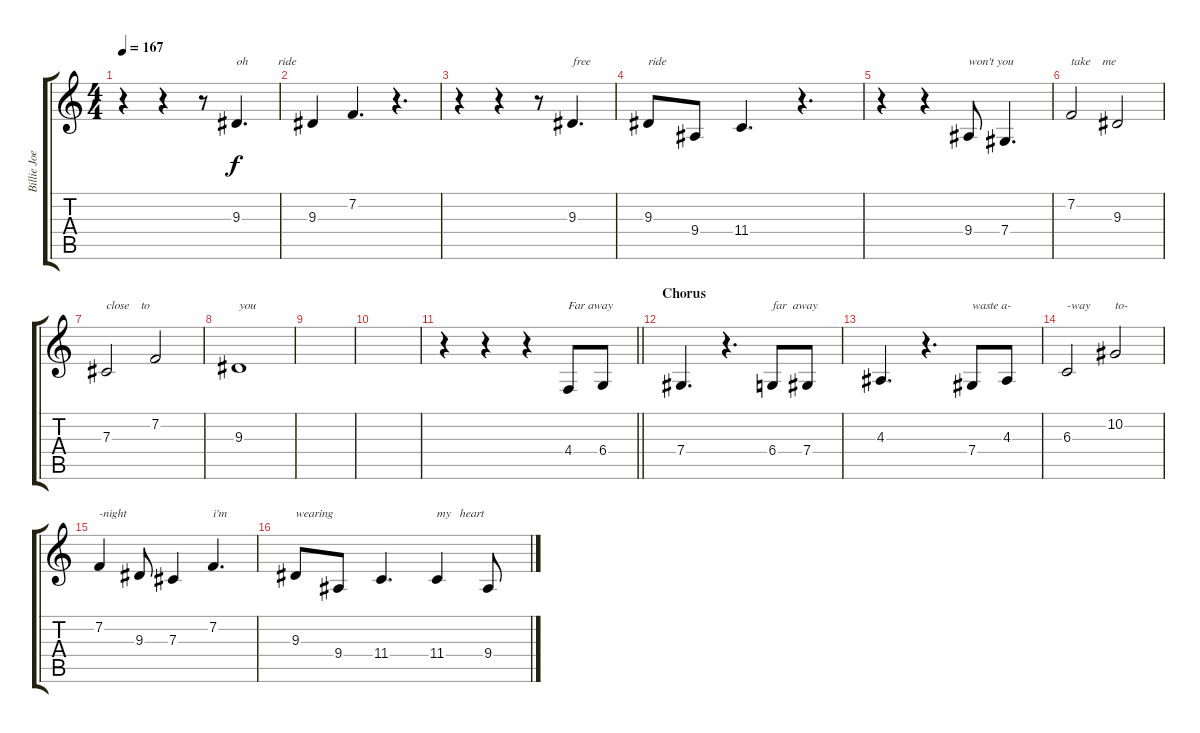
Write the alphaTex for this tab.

\track ("Billie Joe Armstrong - Vocals" "Billie Joe") {instrument altosax}
\staff {score tabs}
\tuning (Eb4 Bb3 Gb3 Db3 Ab2 Eb2) {hide}
\ts (4 4)
\tempo 167
\clef g2
\ks c
r.4{dy f} r.4 r.8 9.3.4{d txt "oh          ride"} |
9.3.4 7.2.4{d} r.4{d} |
r.4 r.4 r.8 9.3.4{d txt "free"} |
9.3.8{txt "ride"} 9.4.8 11.4.4{d} r.4{d} |
r.4 r.4 9.4.8{txt "won't you"} 7.4.4{d} |
7.2.2{txt "take    me"} 9.3.2 |
7.3.2{txt "close    to"} 7.2.2 |
9.3.1{txt "you"} |
|
|
\barLineRight lightlight
r.4 r.4 r.4 4.4.8{txt "Far away"} 6.4.8 |
\section ("" "Chorus")
7.4.4{d} r.4{d} 6.4.8{txt "far  away"} 7.4.8 |
4.3.4{d} r.4{d} 7.4.8{txt "waste a-"} 4.3.8 |
6.3.2{txt "-way"} 10.2.2{txt "to- "} |
7.2.4{txt "-night"} 9.3.8 7.3.4 7.2.4{d txt "i'm"} |
9.3.8{txt "wearing"} 9.4.8 11.4.4{d} 11.4.4{txt "my   heart"} 9.4.8
